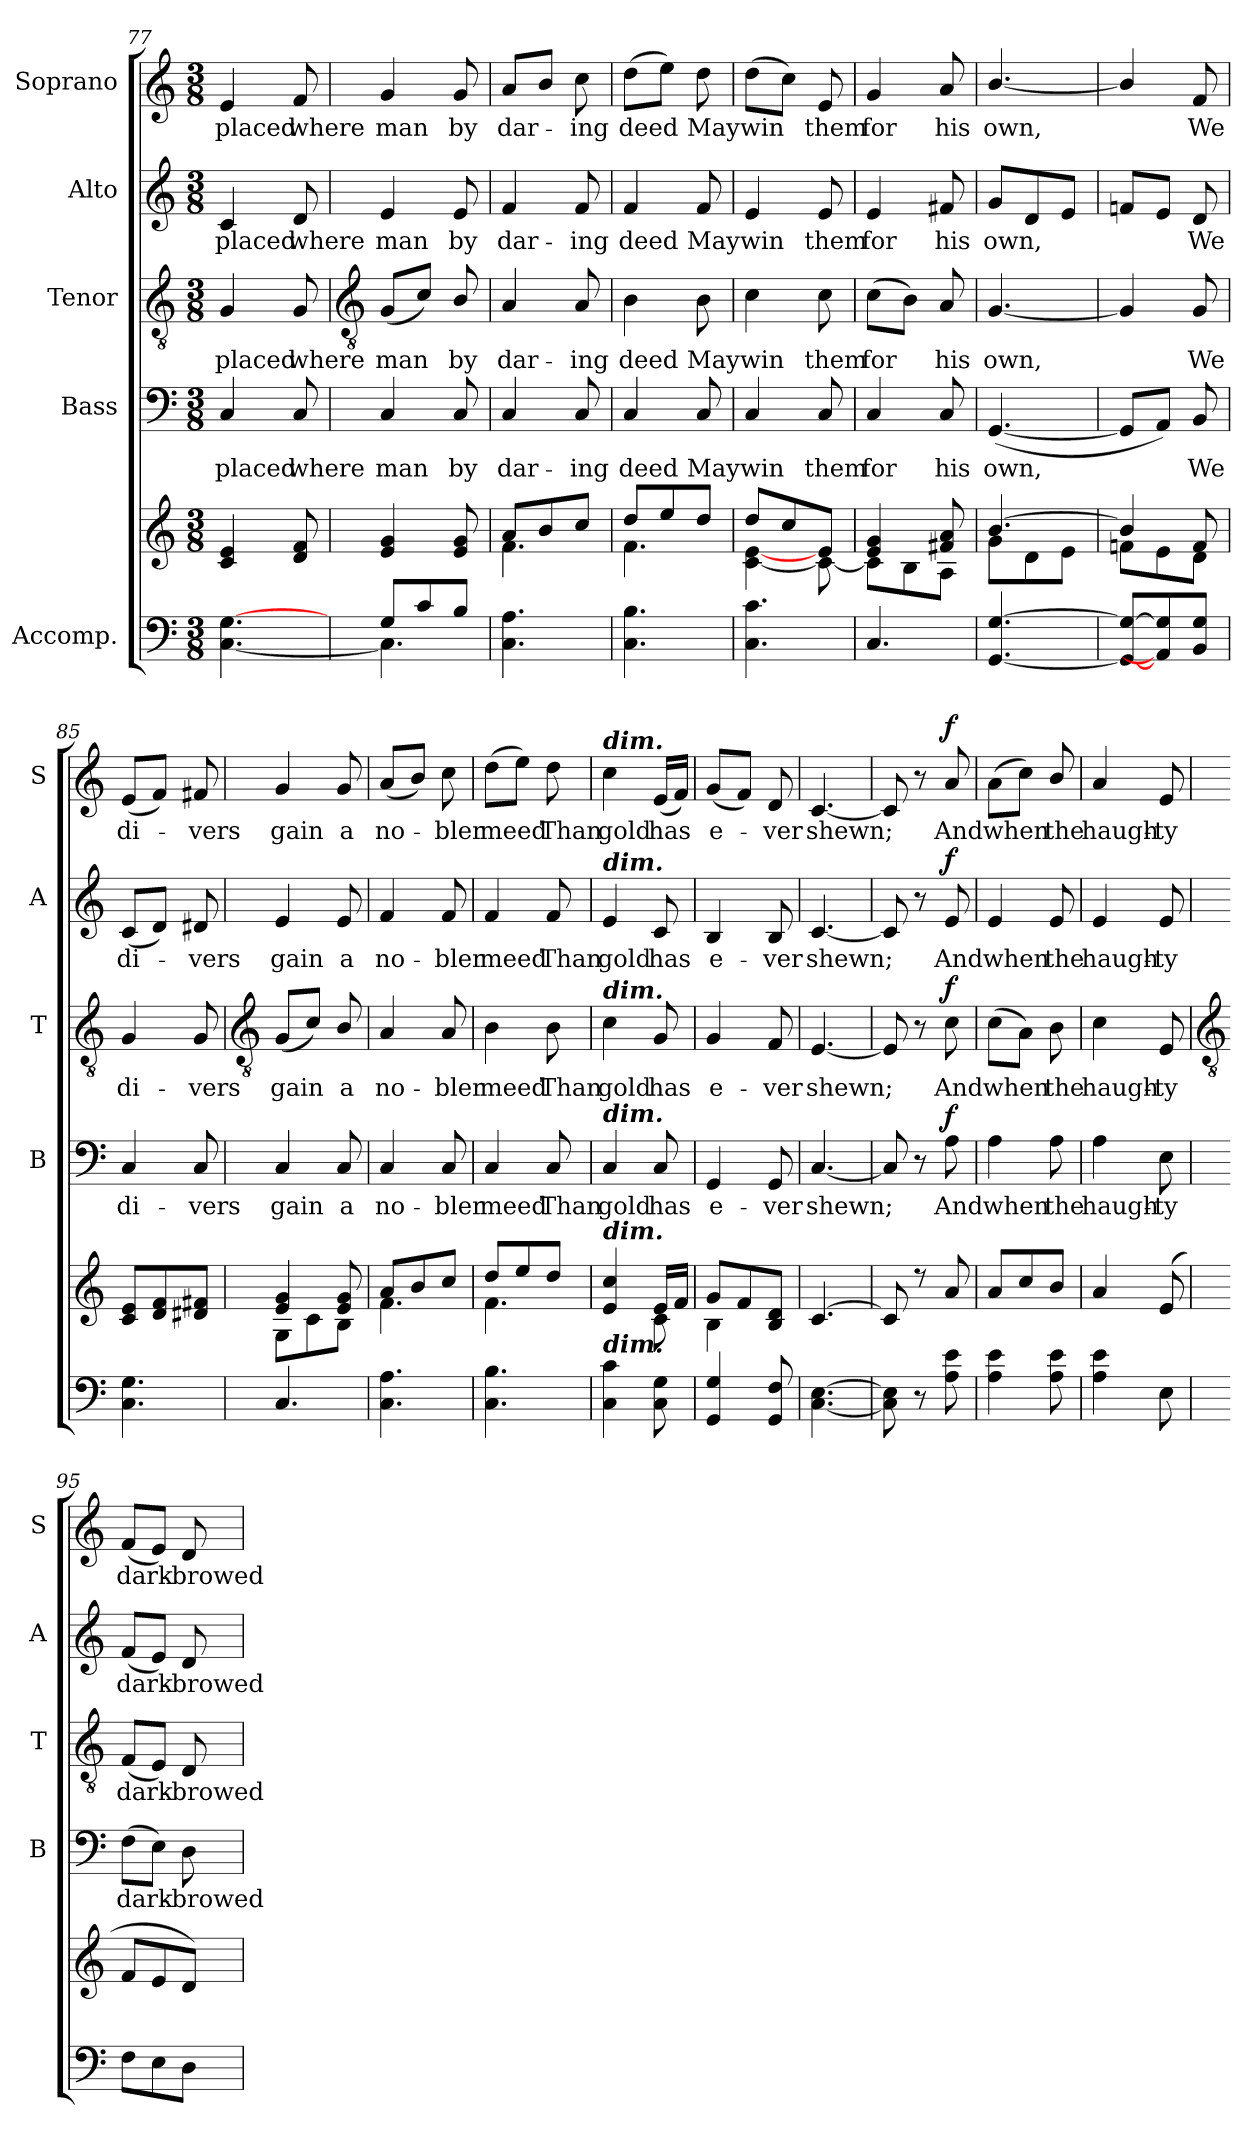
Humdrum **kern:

**kern	**kern	**dynam	**kern	**text	**dynam	**kern	**text	**dynam	**kern	**text	**dynam	**kern	**text	**dynam
*part5	*part5	*part5	*part4	*part4	*part4	*part3	*part3	*part3	*part2	*part2	*part2	*part1	*part1	*part1
*staff6	*staff5	*staff5/6	*staff4	*staff4	*staff4	*staff3	*staff3	*staff3	*staff2	*staff2	*staff2	*staff1	*staff1	*staff1
*I"Accomp.	*	*	*I"Bass	*	*	*I"Tenor	*	*	*I"Alto	*	*	*I"Soprano	*	*
*	*	*	*I'B	*	*	*I'T	*	*	*I'A	*	*	*I'S	*	*
*clefF4	*clefG2	*	*clefF4	*	*	*clefGv2	*	*	*clefG2	*	*	*clefG2	*	*
*k[]	*k[]	*	*k[]	*	*	*k[]	*	*	*k[]	*	*	*k[]	*	*
*C:	*C:	*	*C:	*	*	*C:	*	*	*C:	*	*	*C:	*	*
*M3/8	*M3/8	*	*M3/8	*	*	*M3/8	*	*	*M3/8	*	*	*M3/8	*	*
=77	=77	=77	=77	=77	=77	=77	=77	=77	=77	=77	=77	=77	=77	=77
!	!	!	!	!LO:LY:b	!	!	!LO:LY:b	!	!	!LO:LY:b	!	!	!LO:LY:b	!
[4.C [4.G	4c 4e	.	4C	placed	.	4G	placed	.	4c	placed	.	4e	placed	.
!	!	!	!	!LO:LY:b	!	!	!LO:LY:b	!	!	!LO:LY:b	!	!	!LO:LY:b	!
.	8d 8f	.	8C	where	.	8G	where	.	8d	where	.	8f	where	.
!!LO:LB:g=z
=78	=78	=78	=78	=78	=78	=78	=78	=78	=78	=78	=78	=78	=78	=78
*	*	*	*	*	*	*clefGv2	*	*	*	*	*	*	*	*
*^	*	*	*	*	*	*	*	*	*	*	*	*	*	*
!	!	!	!	!	!LO:LY:b	!	!	!LO:LY:b	!	!	!LO:LY:b	!	!	!LO:LY:b	!
8G/L	4.C\]	4e 4g	.	4C	man	.	(<8GL	man	.	4e	man	.	4g	man	.
8c/	.	.	.	.	.	.	8cJ)	.	.	.	.	.	.	.	.
!	!	!	!	!	!LO:LY:b	!	!	!LO:LY:b	!	!	!LO:LY:b	!	!	!LO:LY:b	!
8B/J	.	8e 8g	.	8C	by	.	8B/	by	.	8e	by	.	8g	by	.
*v	*v	*	*	*	*	*	*	*	*	*	*	*	*	*	*
=79	=79	=79	=79	=79	=79	=79	=79	=79	=79	=79	=79	=79	=79	=79
*	*^	*	*	*	*	*	*	*	*	*	*	*	*	*
!	!	!	!	!	!LO:LY:b	!	!	!LO:LY:b	!	!	!LO:LY:b	!	!	!LO:LY:b	!
4.C 4.A	8a/L	4.f\	.	4C	dar-	.	4A	dar-	.	4f	dar-	.	8aL	dar-	.
.	8b/	.	.	.	.	.	.	.	.	.	.	.	8bJ	.	.
!	!	!	!	!	!LO:LY:b	!	!	!LO:LY:b	!	!	!LO:LY:b	!	!	!LO:LY:b	!
.	8cc/J	.	.	8C	-ing	.	8A	-ing	.	8f	-ing	.	8cc	ing	.
=80	=80	=80	=80	=80	=80	=80	=80	=80	=80	=80	=80	=80	=80	=80	=80
!	!	!	!	!	!LO:LY:b	!	!	!LO:LY:b	!	!	!LO:LY:b	!	!	!LO:LY:b	!
4.C 4.B	8dd/L	4.f\	.	4C	deed	.	4B	deed	.	4f	deed	.	(>8ddL	deed	.
.	8ee/	.	.	.	.	.	.	.	.	.	.	.	8eeJ)	.	.
!	!	!	!	!	!LO:LY:b	!	!	!LO:LY:b	!	!	!LO:LY:b	!	!	!LO:LY:b	!
.	8dd/J	.	.	8C	May	.	8B	May	.	8f	May	.	8dd	May	.
=81	=81	=81	=81	=81	=81	=81	=81	=81	=81	=81	=81	=81	=81	=81	=81
!	!	!	!	!	!LO:LY:b	!	!	!LO:LY:b	!	!	!LO:LY:b	!	!	!LO:LY:b	!
4.C 4.c	8ddL	[4c\ [4e\	.	4C	win	.	4c	win	.	4e	win	.	(>8ddL	win	.
.	8cc	.	.	.	.	.	.	.	.	.	.	.	8ccJ)	.	.
!	!	!	!	!	!LO:LY:b	!	!	!LO:LY:b	!	!	!LO:LY:b	!	!	!LO:LY:b	!
.	8eJ	8c\_	.	8C	them	.	8c	them	.	8e	them	.	8e	them	.
=82	=82	=82	=82	=82	=82	=82	=82	=82	=82	=82	=82	=82	=82	=82	=82
!	!	!	!	!	!LO:LY:b	!	!	!LO:LY:b	!	!	!LO:LY:b	!	!	!LO:LY:b	!
4.C	4e 4g	8c\L]	.	4C	for	.	(>8cL	for	.	4e	for	.	4g	for	.
.	.	8B\	.	.	.	.	8BJ)	.	.	.	.	.	.	.	.
!	!	!	!	!	!LO:LY:b	!	!	!LO:LY:b	!	!	!LO:LY:b	!	!	!LO:LY:b	!
.	8f#X 8a	8A\J	.	8C	his	.	8A	his	.	8f#X	his	.	8a	his	.
=83	=83	=83	=83	=83	=83	=83	=83	=83	=83	=83	=83	=83	=83	=83	=83
!	!	!	!	!	!LO:LY:b	!	!	!LO:LY:b	!	!	!LO:LY:b	!	!	!LO:LY:b	!
[4.GG [4.G	[4.b/	8g\L	.	(<[4.GG	own,	.	[4.G	own,	.	8gL	own,	.	[4.b/	own,	.
.	.	8d\	.	.	.	.	.	.	.	8d	.	.	.	.	.
.	.	8e\J	.	.	.	.	.	.	.	8eJ	.	.	.	.	.
=84	=84	=84	=84	=84	=84	=84	=84	=84	=84	=84	=84	=84	=84	=84	=84
8GG_ 8G_L	4b/]	8fn\L	.	8GGL]	.	.	4G]	.	.	8fnL	.	.	4b/]	.	.
8AA] 8G]	.	8e\	.	8AAJ)	.	.	.	.	.	8eJ	.	.	.	.	.
!	!	!	!	!	!LO:LY:b	!	!	!LO:LY:b	!	!	!LO:LY:b	!	!	!LO:LY:b	!
8BB 8GJ	8f	8d\J	.	8BB	We	.	8G	We	.	8d	We	.	8f	We	.
=85	=85	=85	=85	=85	=85	=85	=85	=85	=85	=85	=85	=85	=85	=85	=85
!	!	!LO:N:vis=1	!	!	!LO:LY:b	!	!	!LO:LY:b	!	!	!LO:LY:b	!	!	!LO:LY:b	!
4.C 4.G	8c 8eL	4.ryy	.	4C	di-	.	4G	di-	.	(<8cL	di-	.	(<8eL	di-	.
.	8d 8f	.	.	.	.	.	.	.	.	8dJ)	.	.	8fJ)	.	.
!	!	!	!	!	!LO:LY:b	!	!	!LO:LY:b	!	!	!LO:LY:b	!	!	!LO:LY:b	!
.	8d#X 8f#XJ	.	.	8C	-vers	.	8G	-vers	.	8d#X	vers	.	8f#X	vers	.
!!LO:LB:g=z
=86	=86	=86	=86	=86	=86	=86	=86	=86	=86	=86	=86	=86	=86	=86	=86
*	*	*	*	*	*	*	*clefGv2	*	*	*	*	*	*	*	*
!	!	!	!	!	!LO:LY:b	!	!	!LO:LY:b	!	!	!LO:LY:b	!	!	!LO:LY:b	!
4.C	4e 4g	8G\L	.	4C	gain	.	(<8GL	gain	.	4e	gain	.	4g	gain	.
.	.	8c\	.	.	.	.	8cJ)	.	.	.	.	.	.	.	.
!	!	!	!	!	!LO:LY:b	!	!	!LO:LY:b	!	!	!LO:LY:b	!	!	!LO:LY:b	!
.	8e 8g	8B\J	.	8C	a	.	8B/	a	.	8e	a	.	8g	a	.
=87	=87	=87	=87	=87	=87	=87	=87	=87	=87	=87	=87	=87	=87	=87	=87
!	!	!	!	!	!LO:LY:b	!	!	!LO:LY:b	!	!	!LO:LY:b	!	!	!LO:LY:b	!
4.C 4.A	8a/L	4.f\	.	4C	no-	.	4A	no-	.	4f	no-	.	(<8aL	no-	.
.	8b/	.	.	.	.	.	.	.	.	.	.	.	8bJ)	.	.
!	!	!	!	!	!LO:LY:b	!	!	!LO:LY:b	!	!	!LO:LY:b	!	!	!LO:LY:b	!
.	8cc/J	.	.	8C	-bler	.	8A	-bler	.	8f	-bler	.	8cc	bler	.
=88	=88	=88	=88	=88	=88	=88	=88	=88	=88	=88	=88	=88	=88	=88	=88
!	!	!	!	!	!LO:LY:b	!	!	!LO:LY:b	!	!	!LO:LY:b	!	!	!LO:LY:b	!
4.C 4.B	8dd/L	4.f\	.	4C	meed	.	4B	meed	.	4f	meed	.	(>8ddL	meed	.
.	8ee/	.	.	.	.	.	.	.	.	.	.	.	8eeJ)	.	.
!	!	!	!	!	!LO:LY:b	!	!	!LO:LY:b	!	!	!LO:LY:b	!	!	!LO:LY:b	!
.	8dd/J	.	.	8C	Than	.	8B	Than	.	8f	Than	.	8dd	Than	.
=89	=89	=89	=89	=89	=89	=89	=89	=89	=89	=89	=89	=89	=89	=89	=89
!	!	!	!	!	!	!	!	!	!	!	!	!	!LO:TX:a:Bi:t=dim.	!	!
!	!	!	!	!	!	!	!	!	!	!LO:TX:a:Bi:t=dim.	!	!	!	!	!
!	!	!	!	!	!	!	!LO:TX:a:Bi:t=dim.	!	!	!	!	!	!	!	!
!	!	!	!	!LO:TX:a:Bi:t=dim.	!	!	!	!	!	!	!	!	!	!	!
!	!LO:TX:a:Bi:t=dim.	!	!	!	!	!	!	!	!	!	!	!	!	!	!
!LO:TX:a:Bi:t=dim.	!	!	!	!	!	!	!	!	!	!	!	!	!	!	!
!	!	!	!	!	!LO:LY:b	!	!	!LO:LY:b	!	!	!LO:LY:b	!	!	!LO:LY:b	!
4C 4c	4e 4cc	4ryy	.	4C	gold	.	4c	gold	.	4e	gold	.	4cc	gold	.
!	!	!	!	!	!LO:LY:b	!	!	!LO:LY:b	!	!	!LO:LY:b	!	!	!LO:LY:b	!
8C 8G	16eLL	8c\	.	8C	has	.	8G	has	.	8c	has	.	(<16eLL	has	.
.	16fJJ	.	.	.	.	.	.	.	.	.	.	.	16fJJ)	.	.
=90	=90	=90	=90	=90	=90	=90	=90	=90	=90	=90	=90	=90	=90	=90	=90
!	!	!	!	!	!LO:LY:b	!	!	!LO:LY:b	!	!	!LO:LY:b	!	!	!LO:LY:b	!
4GG 4G	8gL	4B\	.	4GG	e-	.	4G	e-	.	4B	e-	.	(<8gL	e-	.
.	8f	.	.	.	.	.	.	.	.	.	.	.	8fJ)	.	.
!	!	!	!	!	!LO:LY:b	!	!	!LO:LY:b	!	!	!LO:LY:b	!	!	!LO:LY:b	!
8GG 8F	8B 8dJ	8ryy	.	8GG	-ver	.	8F	-ver	.	8B	-ver	.	8d	-ver	.
=91	=91	=91	=91	=91	=91	=91	=91	=91	=91	=91	=91	=91	=91	=91	=91
!	!	!LO:N:vis=1	!	!	!LO:LY:b	!	!	!LO:LY:b	!	!	!LO:LY:b	!	!	!LO:LY:b	!
[4.C [4.E	[4.c	4.ryy	.	[4.C	shewn;	.	[4.E	shewn;	.	[4.c	shewn;	.	[4.c	shewn;	.
=92	=92	=92	=92	=92	=92	=92	=92	=92	=92	=92	=92	=92	=92	=92	=92
!	!	!LO:N:vis=1	!	!	!	!	!	!	!	!	!	!	!	!	!
8C] 8E]	8c]	4.ryy	.	8C]	.	.	8E]	.	.	8c]	.	.	8c]	.	.
8r	8r	.	.	8r	.	.	8r	.	.	8r	.	.	8r	.	.
!	!	!	!LO:DY:b=2	!	!LO:LY:b	!	!	!LO:LY:b	!	!	!LO:LY:b	!	!	!LO:LY:b	!
!	!	!	!LO:DY:n=1:b=2	!	!	!	!	!	!	!	!	!	!	!	!
!	!	!	!LO:DY:n=2:b	!	!	!LO:DY:b	!	!	!LO:DY:b	!	!	!LO:DY:b	!	!	!LO:DY:b
8A 8e	8a	.	p f f	8A	And	f	8c	And	f	8e	And	f	8a	And	f
=93	=93	=93	=93	=93	=93	=93	=93	=93	=93	=93	=93	=93	=93	=93	=93
!	!	!LO:N:vis=1	!	!	!LO:LY:b	!	!	!LO:LY:b	!	!	!LO:LY:b	!	!	!LO:LY:b	!
4A 4e	8a/L	4.ryy	.	4A	when	.	(>8cL	when	.	4e	when	.	(>8aL	when	.
.	8cc/	.	.	.	.	.	8AJ)	.	.	.	.	.	8ccJ)	.	.
!	!	!	!	!	!LO:LY:b	!	!	!LO:LY:b	!	!	!LO:LY:b	!	!	!LO:LY:b	!
8A 8e	8b/J	.	.	8A	the	.	8B	the	.	8e	the	.	8b/	the	.
=94	=94	=94	=94	=94	=94	=94	=94	=94	=94	=94	=94	=94	=94	=94	=94
!	!	!LO:N:vis=1	!	!	!LO:LY:b	!	!	!LO:LY:b	!	!	!LO:LY:b	!	!	!LO:LY:b	!
4A 4e	4a	4.ryy	.	4A	haugh-	.	4c	haugh-	.	4e	haugh-	.	4a	haugh-	.
!	!	!	!	!	!LO:LY:b	!	!	!LO:LY:b	!	!	!LO:LY:b	!	!	!LO:LY:b	!
8E	(<8e	.	.	8E	-ty	.	8E	-ty	.	8e	-ty	.	8e	-ty	.
*	*v	*v	*	*	*	*	*	*	*	*	*	*	*	*	*
!!LO:LB:g=z
=95	=95	=95	=95	=95	=95	=95	=95	=95	=95	=95	=95	=95	=95	=95
*	*	*	*	*	*	*clefGv2	*	*	*	*	*	*	*	*
!	!	!	!	!LO:LY:b	!	!	!LO:LY:b	!	!	!LO:LY:b	!	!	!LO:LY:b	!
8FL	8fL	.	(>8FL	dark-	.	(<8FL	dark-	.	(<8fL	dark-	.	(<8fL	dark-	.
8E	8e	.	8EJ)	.	.	8EJ)	.	.	8eJ)	.	.	8eJ)	.	.
!	!	!	!	!LO:LY:b	!	!	!LO:LY:b	!	!	!LO:LY:b	!	!	!LO:LY:b	!
8DJ	8dJ)	.	8D	browed	.	8D	browed	.	8d	browed	.	8d	browed	.
=	=	=	=	=	=	=	=	=	=	=	=	=	=	=
*-	*-	*-	*-	*-	*-	*-	*-	*-	*-	*-	*-	*-	*-	*-
